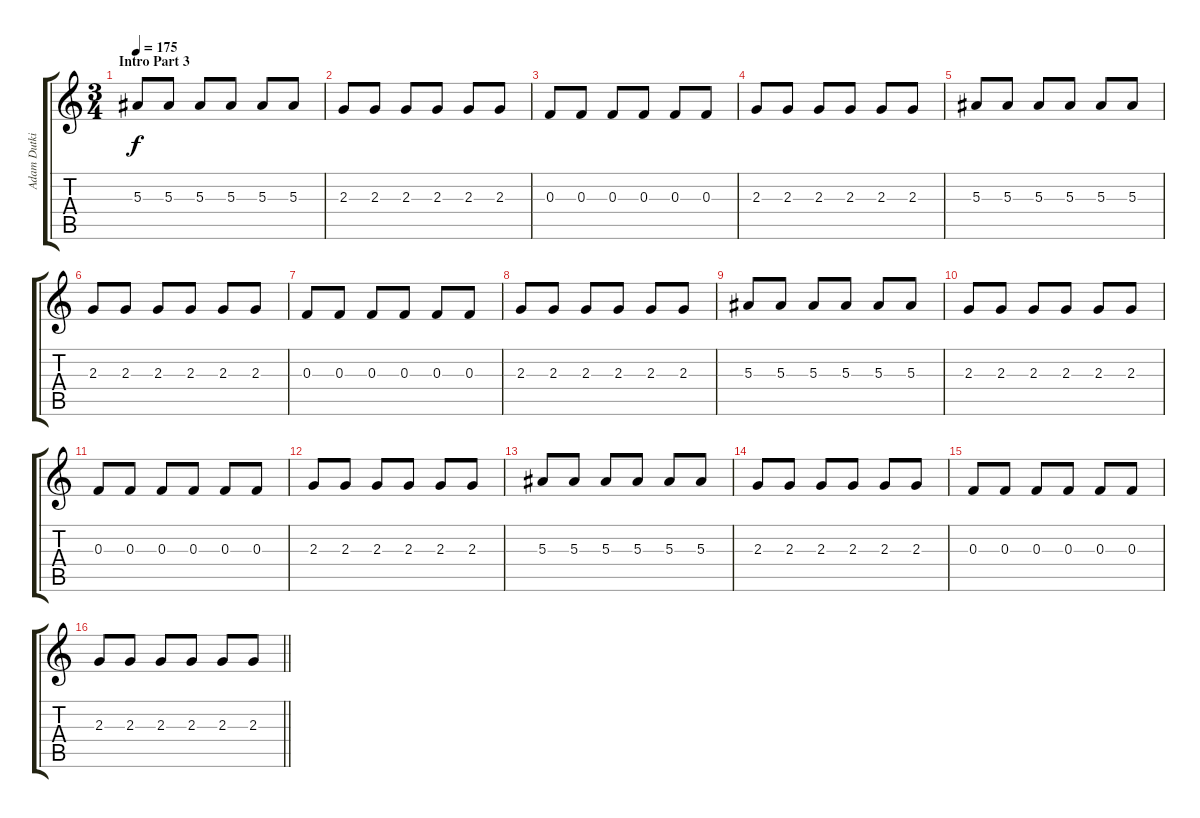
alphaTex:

\track ("Adam Dutkiewicz" "Adam Dutki") {instrument distortionguitar}
\staff {score tabs}
\tuning (D4 A3 F3 C3 G2 C2) {hide}
\ts (3 4)
\section ("" "Intro Part 3")
\tempo 175
\clef g2
\ks c
5.3.8{dy f} 5.3.8 5.3.8 5.3.8 5.3.8 5.3.8 |
2.3.8 2.3.8 2.3.8 2.3.8 2.3.8 2.3.8 |
0.3.8 0.3.8 0.3.8 0.3.8 0.3.8 0.3.8 |
2.3.8 2.3.8 2.3.8 2.3.8 2.3.8 2.3.8 |
5.3.8 5.3.8 5.3.8 5.3.8 5.3.8 5.3.8 |
2.3.8 2.3.8 2.3.8 2.3.8 2.3.8 2.3.8 |
0.3.8 0.3.8 0.3.8 0.3.8 0.3.8 0.3.8 |
2.3.8 2.3.8 2.3.8 2.3.8 2.3.8 2.3.8 |
5.3.8 5.3.8 5.3.8 5.3.8 5.3.8 5.3.8 |
2.3.8 2.3.8 2.3.8 2.3.8 2.3.8 2.3.8 |
0.3.8 0.3.8 0.3.8 0.3.8 0.3.8 0.3.8 |
2.3.8 2.3.8 2.3.8 2.3.8 2.3.8 2.3.8 |
5.3.8 5.3.8 5.3.8 5.3.8 5.3.8 5.3.8 |
2.3.8 2.3.8 2.3.8 2.3.8 2.3.8 2.3.8 |
0.3.8 0.3.8 0.3.8 0.3.8 0.3.8 0.3.8 |
\barLineRight lightlight
2.3.8 2.3.8 2.3.8 2.3.8 2.3.8 2.3.8
